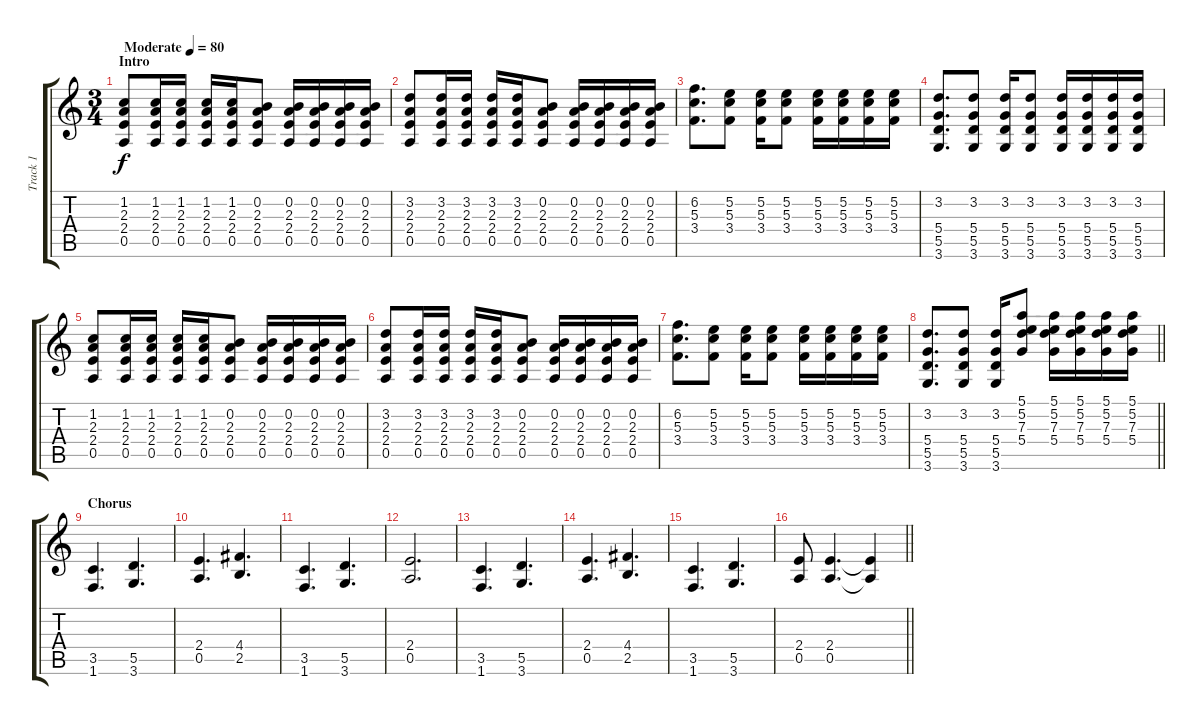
\track ("Track 1" "Track 1") {instrument acousticguitarsteel}
\staff {score tabs}
\tuning (E4 B3 G3 D3 A2 E2) {hide}
\ts (3 4)
\section ("" "Intro")
\tempo (80 "Moderate")
\clef g2
\ks c
(1.2 2.3 2.4 0.5).8{dy f instrument acousticguitarsteel} (1.2 2.3 2.4 0.5).16 (1.2 2.3 2.4 0.5).16 (1.2 2.3 2.4 0.5).16 (1.2 2.3 2.4 0.5).16 (0.2 2.3 2.4 0.5).8 (0.2 2.3 2.4 0.5).16 (0.2 2.3 2.4 0.5).16 (0.2 2.3 2.4 0.5).16 (0.2 2.3 2.4 0.5).16 |
(3.2 2.3 2.4 0.5).8 (3.2 2.3 2.4 0.5).16 (3.2 2.3 2.4 0.5).16 (3.2 2.3 2.4 0.5).16 (3.2 2.3 2.4 0.5).16 (0.2 2.3 2.4 0.5).8 (0.2 2.3 2.4 0.5).16 (0.2 2.3 2.4 0.5).16 (0.2 2.3 2.4 0.5).16 (0.2 2.3 2.4 0.5).16 |
(6.2 5.3 3.4).8{d} (5.2 5.3 3.4).8 (5.2 5.3 3.4).16 (5.2 5.3 3.4).8 (5.2 5.3 3.4).16 (5.2 5.3 3.4).16 (5.2 5.3 3.4).16 (5.2 5.3 3.4).16 |
(3.2 5.4 5.5 3.6).8{d} (3.2 5.4 5.5 3.6).8 (3.2 5.4 5.5 3.6).16 (3.2 5.4 5.5 3.6).8 (3.2 5.4 5.5 3.6).16 (3.2 5.4 5.5 3.6).16 (3.2 5.4 5.5 3.6).16 (3.2 5.4 5.5 3.6).16 |
(1.2 2.3 2.4 0.5).8 (1.2 2.3 2.4 0.5).16 (1.2 2.3 2.4 0.5).16 (1.2 2.3 2.4 0.5).16 (1.2 2.3 2.4 0.5).16 (0.2 2.3 2.4 0.5).8 (0.2 2.3 2.4 0.5).16 (0.2 2.3 2.4 0.5).16 (0.2 2.3 2.4 0.5).16 (0.2 2.3 2.4 0.5).16 |
(3.2 2.3 2.4 0.5).8 (3.2 2.3 2.4 0.5).16 (3.2 2.3 2.4 0.5).16 (3.2 2.3 2.4 0.5).16 (3.2 2.3 2.4 0.5).16 (0.2 2.3 2.4 0.5).8 (0.2 2.3 2.4 0.5).16 (0.2 2.3 2.4 0.5).16 (0.2 2.3 2.4 0.5).16 (0.2 2.3 2.4 0.5).16 |
(6.2 5.3 3.4).8{d} (5.2 5.3 3.4).8 (5.2 5.3 3.4).16 (5.2 5.3 3.4).8 (5.2 5.3 3.4).16 (5.2 5.3 3.4).16 (5.2 5.3 3.4).16 (5.2 5.3 3.4).16 |
\barLineRight lightlight
(3.2 5.4 5.5 3.6).8{d} (3.2 5.4 5.5 3.6).8 (3.2 5.4 5.5 3.6).16 (5.1 5.2 7.3 5.4).8 (5.1 5.2 7.3 5.4).16 (5.1 5.2 7.3 5.4).16 (5.1 5.2 7.3 5.4).16 (5.1 5.2 7.3 5.4).16 |
\section ("" "Chorus")
(3.5 1.6).4{d} (5.5 3.6).4{d} |
(2.4 0.5).4{d} (4.4 2.5).4{d} |
(3.5 1.6).4{d} (5.5 3.6).4{d} |
(2.4 0.5).2{d} |
(3.5 1.6).4{d} (5.5 3.6).4{d} |
(2.4 0.5).4{d} (4.4 2.5).4{d} |
(3.5 1.6).4{d} (5.5 3.6).4{d} |
\barLineRight lightlight
(2.4 0.5).8 (2.4 0.5).4{d} (2.4{t} 0.5{t}).4
